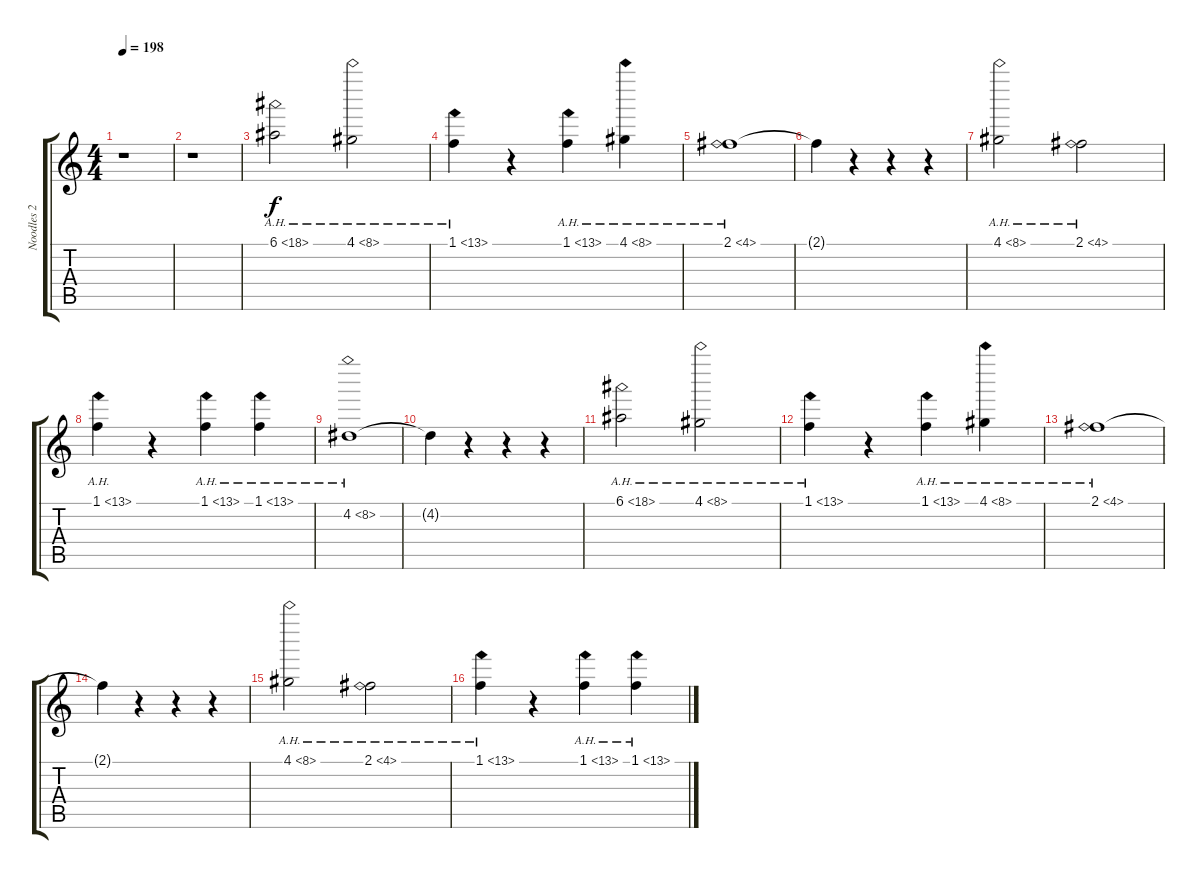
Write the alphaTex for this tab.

\track ("Noodles 2" "Noodles 2") {instrument distortionguitar}
\staff {score tabs}
\tuning (E4 B3 G3 D3 A2 E2) {hide}
\ts (4 4)
\tempo 198
\clef g2
\ks c
r.1{dy fff} |
r.1 |
6.1{ah 12}.2{dy f} 4.1{ah 4}.2 |
1.1{ah 12}.4 r.4 1.1{ah 12}.4 4.1{ah 4}.4 |
2.1{ah 2}.1 |
2.1{t}.4 r.4 r.4 r.4 |
4.1{ah 4}.2 2.1{ah 2}.2 |
1.1{ah 12}.4 r.4 1.1{ah 12}.4 1.1{ah 12}.4 |
4.2{ah 4}.1 |
4.2{t}.4 r.4 r.4 r.4 |
6.1{ah 12}.2 4.1{ah 4}.2 |
1.1{ah 12}.4 r.4 1.1{ah 12}.4 4.1{ah 4}.4 |
2.1{ah 2}.1 |
2.1{t}.4 r.4 r.4 r.4 |
4.1{ah 4}.2 2.1{ah 2}.2 |
1.1{ah 12}.4 r.4 1.1{ah 12}.4 1.1{ah 12}.4
